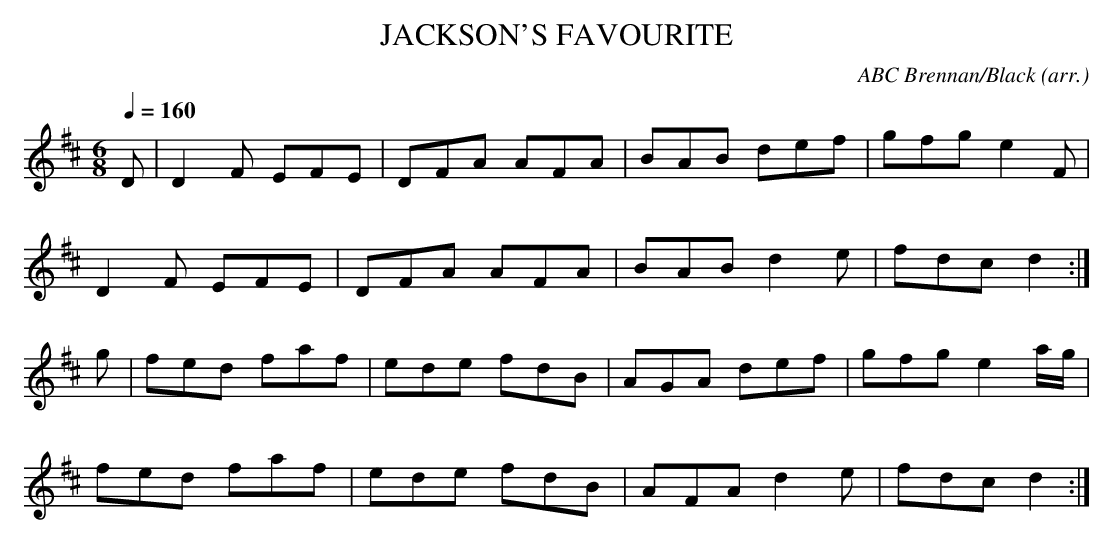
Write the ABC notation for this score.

X:1
T:JACKSON'S FAVOURITE
C:ABC Brennan/Black (arr.)
Q:1/4=160
M:6/8
L:1/8
K:D
D|D2F EFE|DFA AFA|BAB def|gfg e2F|
D2F EFE|DFA AFA|BAB d2e|fdc d2:|
g|fed faf|ede fdB|AGA def|gfg e2a/g/|
fed faf|ede fdB|AFA d2e|fdc d2:|
